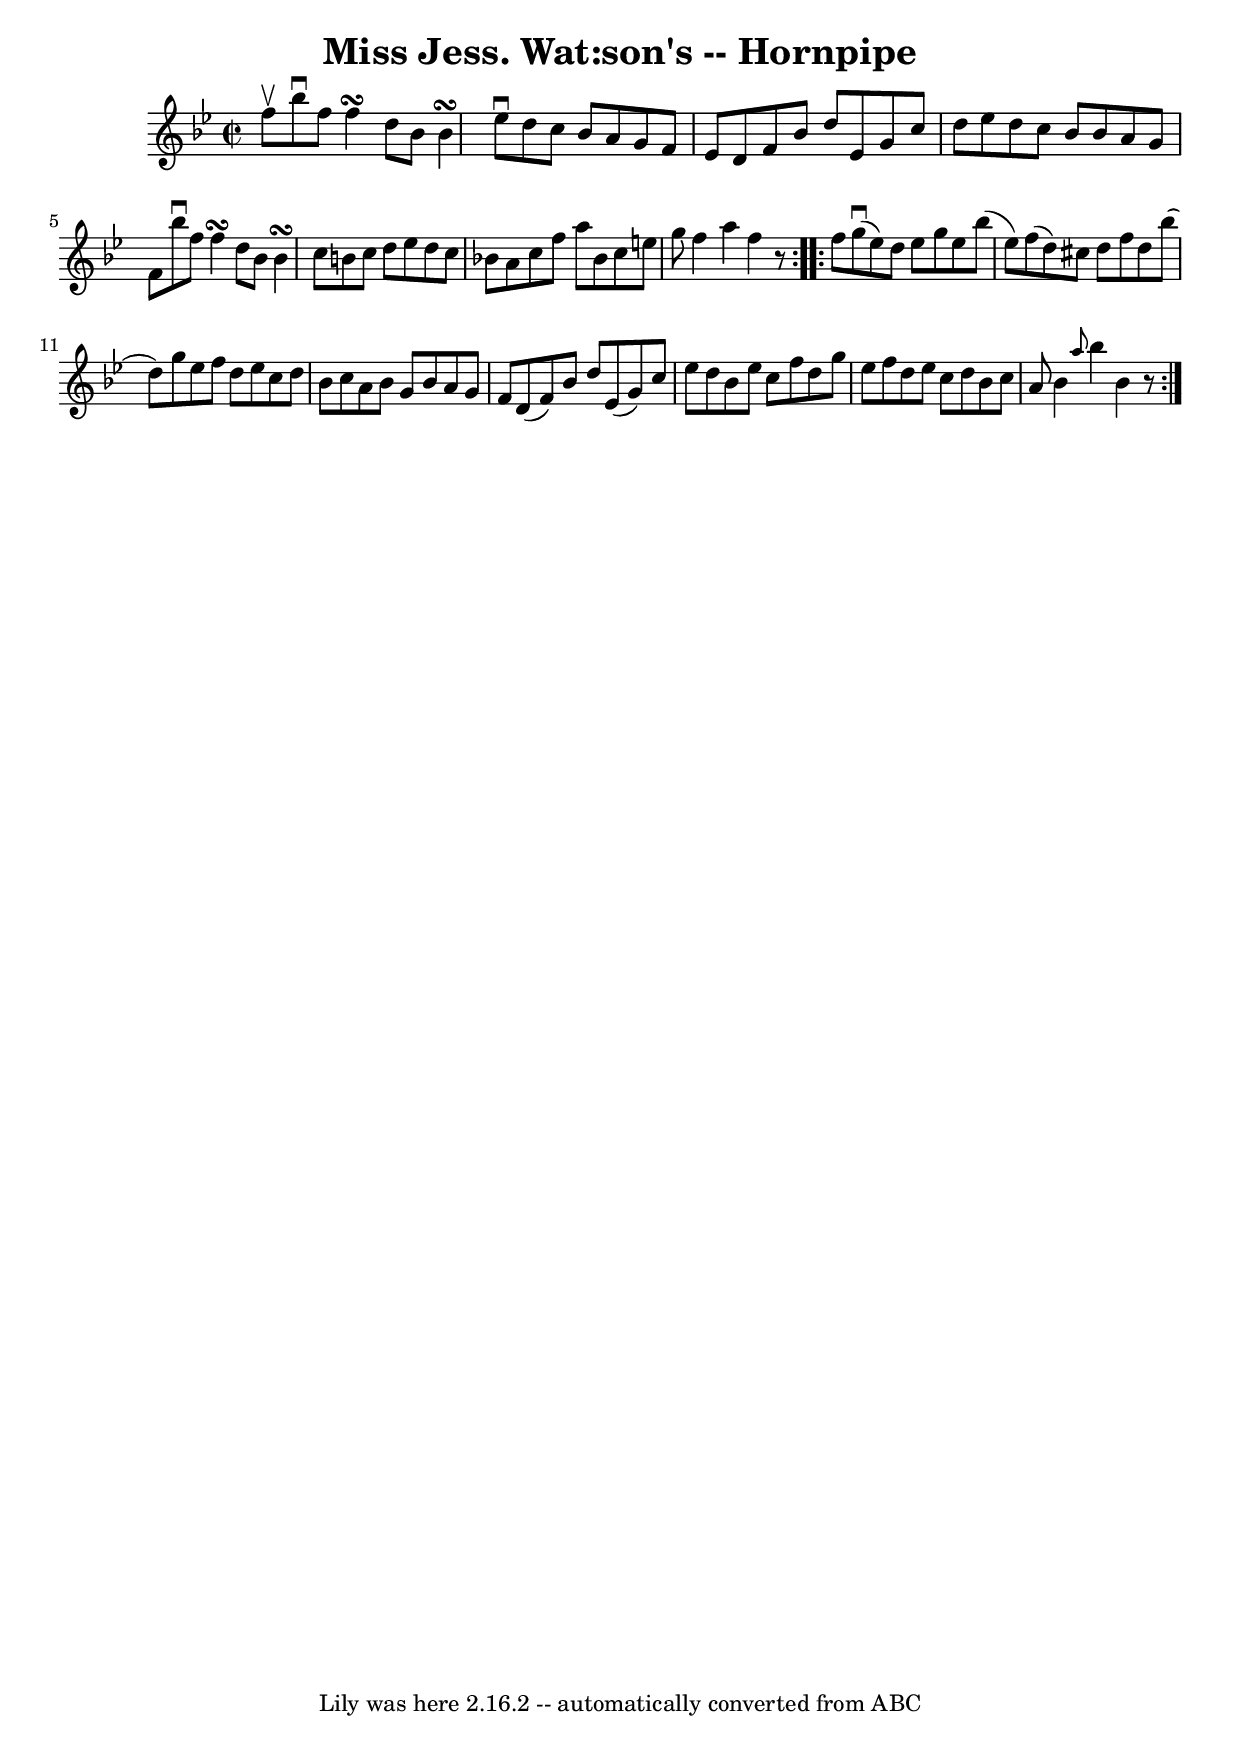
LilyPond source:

\version "2.7.40"
\include "Mammoth.ily"
\header {
	book = "Cole's 1000 Fiddle Tunes"
	crossRefNumber = "1"
	footnotes = ""
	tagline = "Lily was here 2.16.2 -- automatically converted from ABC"
	title = "Miss Jess. Wat:son's -- Hornpipe"
}
voicedefault =  {
\set Score.defaultBarType = "empty"

\repeat volta 2 {
\override Staff.TimeSignature #'style = #'C
 \time 2/2 \key bes \major f''8^\upbow |
 bes''8^\downbow f''8    
f''4\turn d''8 bes'8 bes'4\turn  |
 ees''8^\downbow d''8    
c''8 bes'8 a'8 g'8 f'8 ees'8  |
 d'8 f'8 bes'8    
d''8 ees'8 g'8 c''8 d''8  |
 ees''8 d''8 c''8    
bes'8 bes'8 a'8 g'8 f'8  |
 bes''8^\downbow f''8    
f''4\turn d''8 bes'8 bes'4\turn  |
 c''8 b'8 c''8    
d''8 ees''8 d''8 c''8 bes'!8  |
 a'8 c''8 f''8    
a''8 bes'8 c''8 e''8 g''8  |
 f''4 a''4 f''4    r8 }  
   \repeat volta 2 { f''8  |
 g''8 (^\downbow ees''8) d''8   
 ees''8 g''8 ees''8 bes''8 (ees''8) |
 f''8 (d''8) 
 cis''8 d''8 f''8 d''8 bes''8 (d''8) |
 g''8    
ees''8 f''8 d''8 ees''8 c''8 d''8 bes'8  |
 c''8    
a'8 bes'8 g'8 bes'8 a'8 g'8 f'8  |
 d'8 (f'8) 
 bes'8 d''8 ees'8 (g'8) c''8 ees''8  |
 d''8 bes'8 
 ees''8 c''8 f''8 d''8 g''8 ees''8  |
 f''8 d''8    
ees''8 c''8 d''8 bes'8 c''8 a'8  |
 bes'4  \grace {    
a''8  } bes''4 bes'4    r8 }   
}

\score{
    <<

	\context Staff="default"
	{
	    \voicedefault 
	}

    >>
	\layout {
	}
	\midi {}
}
